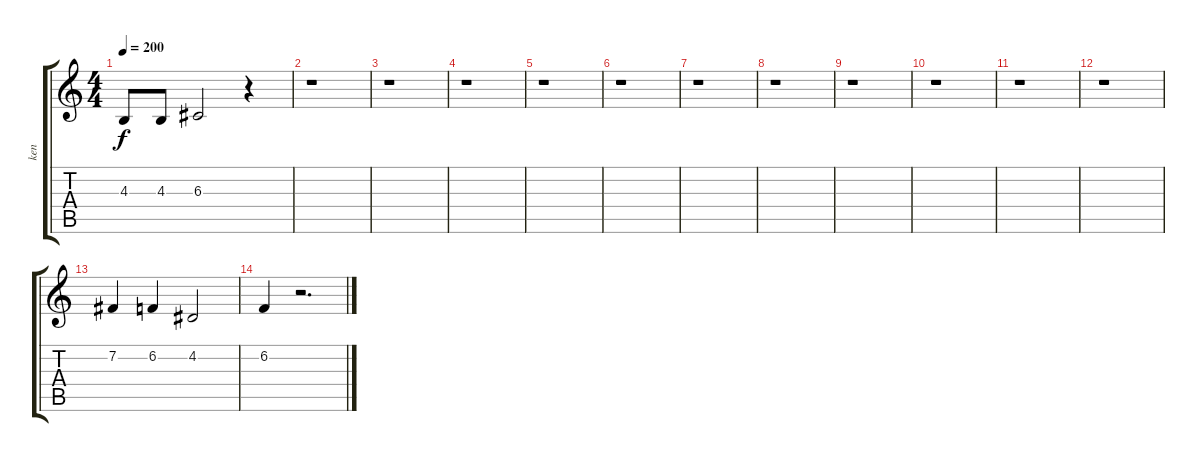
\track ("ken" "ken") {instrument sopranosax}
\staff {score tabs}
\tuning (E4 B3 G3 D3 A2 E2) {hide}
\ts (4 4)
\tempo 200
\clef g2
\ks c
4.3.8{dy f} 4.3.8 6.3.2 r.4 |
r.1 |
r.1 |
r.1 |
r.1 |
r.1 |
r.1 |
r.1 |
r.1 |
r.1 |
r.1 |
r.1 |
7.2.4 6.2.4 4.2.2 |
6.2.4 r.2{d}
